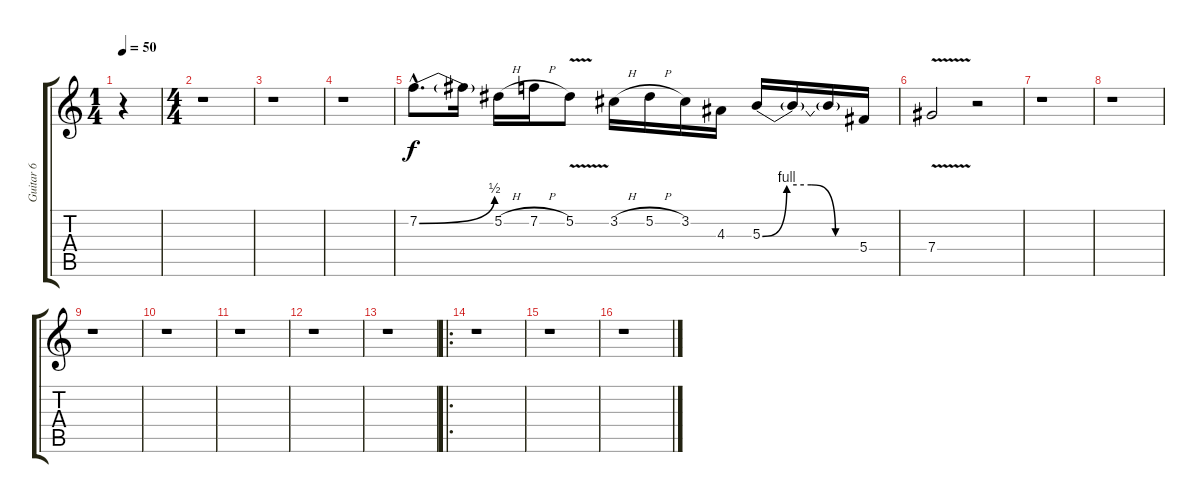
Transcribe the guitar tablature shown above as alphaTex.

\track ("Guitar 6" "Guitar 6") {instrument overdrivenguitar}
\staff {score tabs}
\tuning (Eb4 Bb3 Gb3 Db3 Ab2 Eb2) {hide}
\ts (1 4)
\tempo 50
\clef g2
\ks c
r.4{dy f instrument overdrivenguitar} |
\ts (4 4)
r.1 |
r.1 |
r.1 |
7.2{be (bend 0 0 60 2) hac}.8{d volume 12} 7.2{t}.16 5.2{h}.16 7.2{h}.16 5.2{v}.8 3.2{h}.16 5.2{h}.16 3.2.16 4.3.16 5.3{be (custom 0 0 15 4 30 4 45 0 60 0)}.16 5.3{t}.16 5.3{t}.16 5.4.16 |
7.4{v}.2 r.2 |
r.1 |
r.1 |
r.1 |
r.1 |
r.1 |
r.1 |
r.1 |
\ro
r.1 |
r.1 |
r.1
